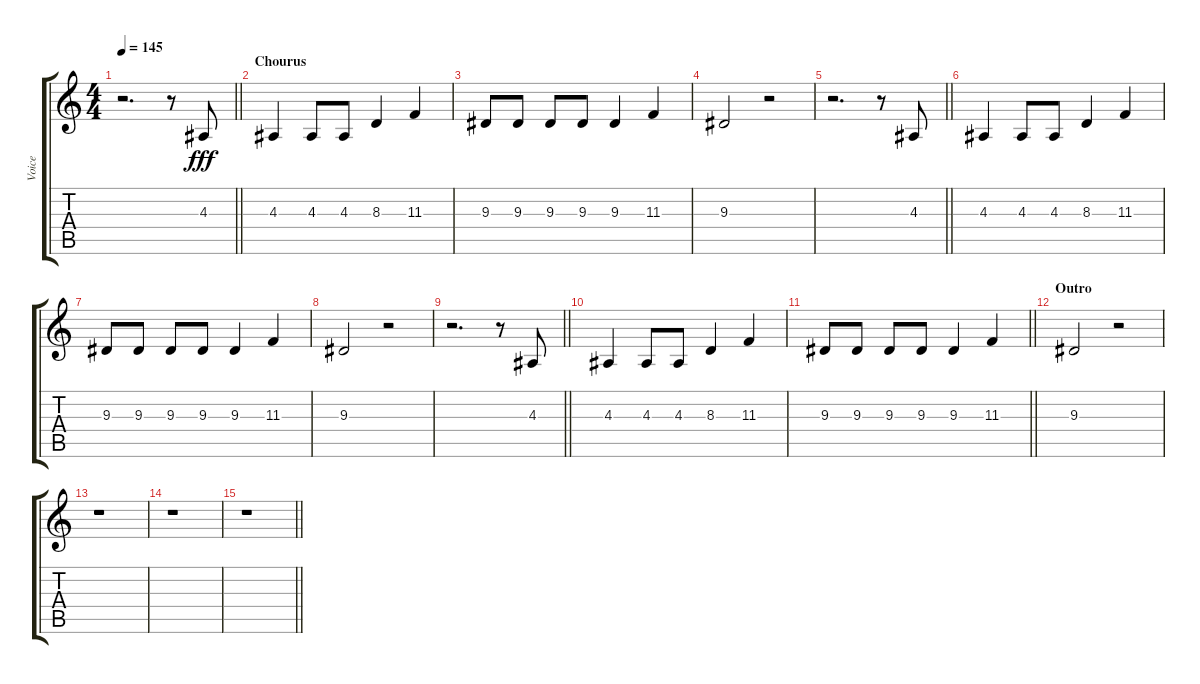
\track ("Voice" "Voice") {instrument lead6voice}
\staff {score tabs}
\tuning (Eb4 Bb3 Gb3 Db3 Ab2 Eb2) {hide}
\ts (4 4)
\tempo 145
\clef g2
\barLineRight lightlight
\ks c
r.2{d dy fff} r.8 4.3.8 |
\section ("" "Chourus")
4.3.4 4.3.8 4.3.8 8.3.4 11.3.4 |
9.3.8 9.3.8 9.3.8 9.3.8 9.3.4 11.3.4 |
9.3.2 r.2 |
\barLineRight lightlight
r.2{d} r.8 4.3.8 |
4.3.4 4.3.8 4.3.8 8.3.4 11.3.4 |
9.3.8 9.3.8 9.3.8 9.3.8 9.3.4 11.3.4 |
9.3.2 r.2 |
\barLineRight lightlight
r.2{d} r.8 4.3.8 |
4.3.4 4.3.8 4.3.8 8.3.4 11.3.4 |
\barLineRight lightlight
9.3.8 9.3.8 9.3.8 9.3.8 9.3.4 11.3.4 |
\section ("" "Outro")
9.3.2 r.2 |
r.1 |
r.1 |
\barLineRight lightlight
r.1
